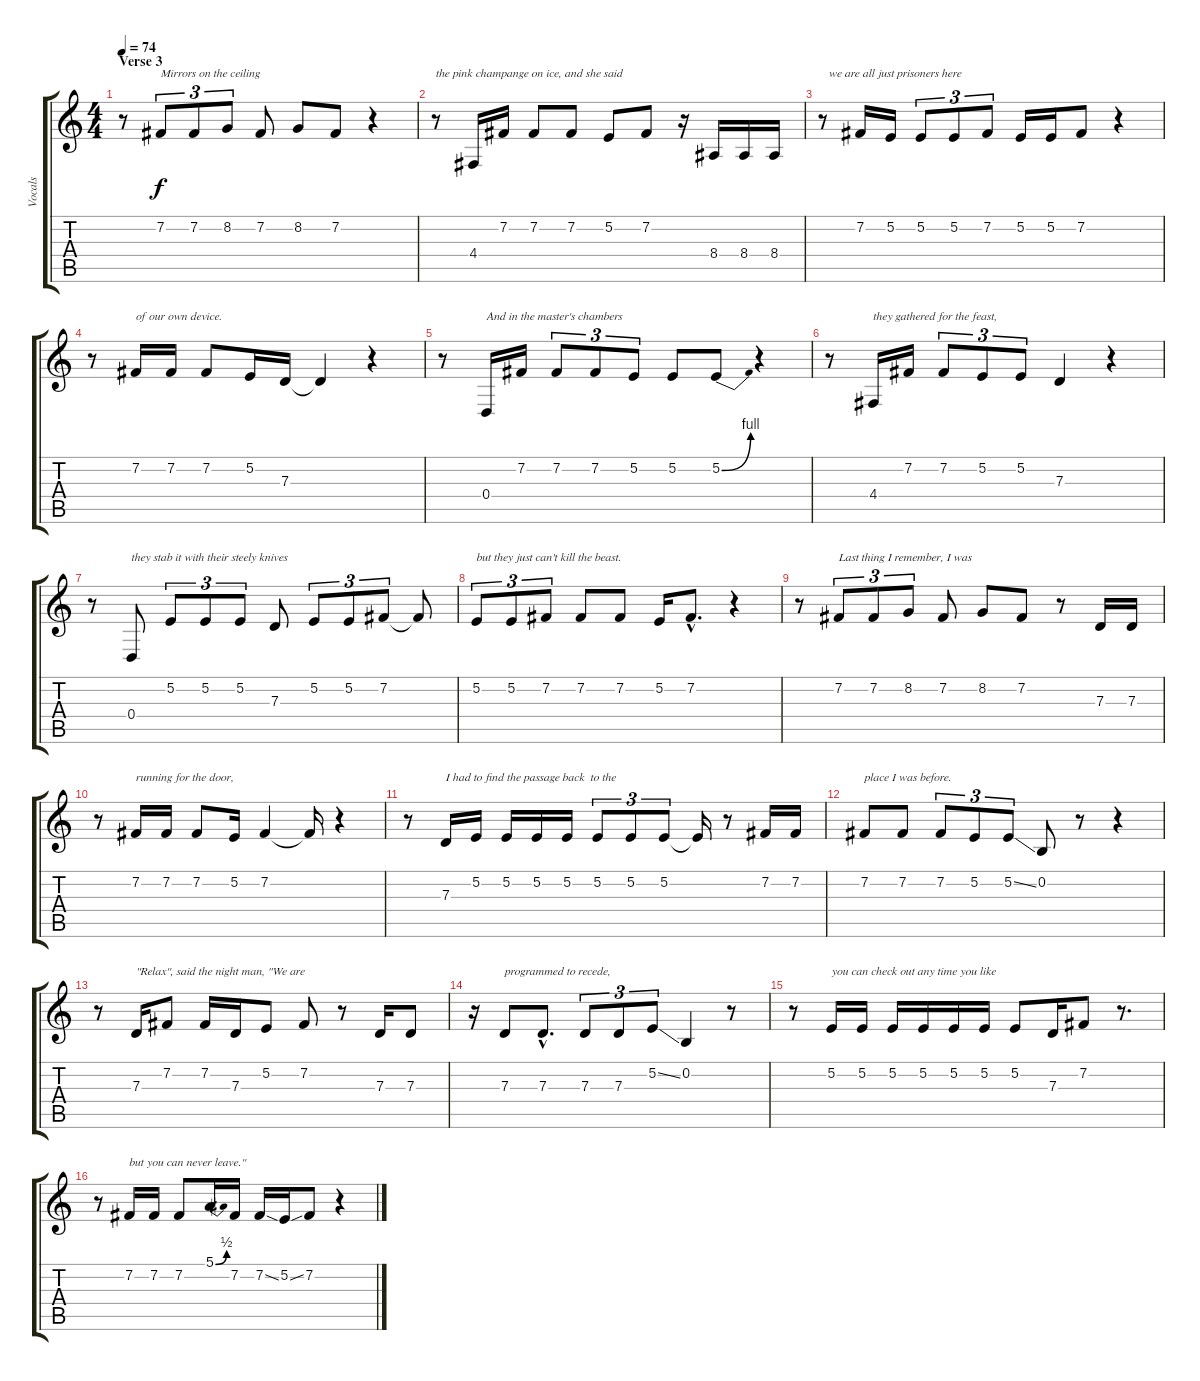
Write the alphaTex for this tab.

\track ("Vocals" "Vocals") {instrument lead3calliope}
\staff {score tabs}
\tuning (E4 B3 G3 D3 A2 E2) {hide}
\ts (4 4)
\section ("" "Verse 3")
\tempo 74
\clef g2
\ks c
r.8{dy f} 7.2.8{tu (3 2) txt "Mirrors on the ceiling"} 7.2.8{tu (3 2)} 8.2.8{tu (3 2)} 7.2.8 8.2.8 7.2.8 r.4 |
r.8{txt "the pink champange on ice, and she said"} 4.4.16 7.2.16 7.2.8 7.2.8 5.2.8 7.2.8 r.16 8.4.16 8.4.16 8.4.16 |
r.8{txt "  we are all just prisoners here"} 7.2.16 5.2.16 5.2.8{tu (3 2)} 5.2.8{tu (3 2)} 7.2.8{tu (3 2)} 5.2.16 5.2.16 7.2.8 r.4 |
r.8 7.2.16{txt "of our own device."} 7.2.16 7.2.8 5.2.16 7.3.16 7.3{t}.4 r.4 |
r.8 0.4.16{txt "And in the master's chambers"} 7.2.16 7.2.8{tu (3 2)} 7.2.8{tu (3 2)} 5.2.8{tu (3 2)} 5.2.8 5.2{be (bend 0 0 60 4)}.8 r.4 |
r.8 4.4.16{txt "they gathered for the feast,"} 7.2.16 7.2.8{tu (3 2)} 5.2.8{tu (3 2)} 5.2.8{tu (3 2)} 7.3.4 r.4 |
r.8 0.4.8{txt "they stab it with their steely knives"} 5.2.8{tu (3 2)} 5.2.8{tu (3 2)} 5.2.8{tu (3 2)} 7.3.8 5.2.8{tu (3 2)} 5.2.8{tu (3 2)} 7.2.8{tu (3 2)} 7.2{t}.8 |
5.2.8{tu (3 2) txt "but they just can't kill the beast."} 5.2.8{tu (3 2)} 7.2.8{tu (3 2)} 7.2.8 7.2.8 5.2.16 7.2{hac}.8{d} r.4 |
r.8 7.2.8{tu (3 2) txt "Last thing I remember, I was"} 7.2.8{tu (3 2)} 8.2.8{tu (3 2)} 7.2.8 8.2.8 7.2.8 r.8 7.3.16 7.3.16 |
r.8 7.2.16{txt "running for the door,"} 7.2.16 7.2.8 5.2.16 7.2.4 7.2{t}.16 r.4 |
r.8 7.3.16{txt "I had to find the passage back  to the"} 5.2.16 5.2.16 5.2.16 5.2.16 5.2.8{tu (3 2)} 5.2.8{tu (3 2)} 5.2.8{tu (3 2)} 5.2{t}.16 r.8 7.2.16 7.2.16 |
7.2.8{txt "place I was before."} 7.2.8 7.2.8{tu (3 2)} 5.2.8{tu (3 2)} 5.2{ss}.8{tu (3 2)} 0.2.8 r.8 r.4 |
r.8 7.3.16{txt "\"Relax\", said the night man, \"We are"} 7.2.8 7.2.16 7.3.16 5.2.8 7.2.8 r.8 7.3.16 7.3.8 |
r.16 7.3.8{txt "programmed to recede,"} 7.3{hac}.8{d} 7.3.8{tu (3 2)} 7.3.8{tu (3 2)} 5.2{ss}.8{tu (3 2)} 0.2.4 r.8 |
r.8 5.2.16{txt "you can check out any time you like"} 5.2.16 5.2.16 5.2.16 5.2.16 5.2.16 5.2.8 7.3.16 7.2.8 r.8{d} |
r.8 7.2.16{txt "but you can never leave.\""} 7.2.16 7.2.8 5.1{be (bend 0 0 60 2)}.16 7.2.16 7.2{ss}.16 5.2{ss}.16 7.2.8 r.4
